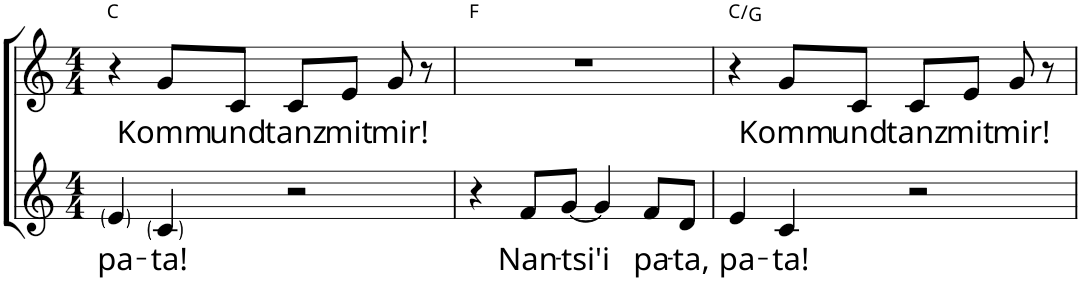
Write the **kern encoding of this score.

**kern	**text	**kern	**text	**harte
*part2	*part2	*part1	*part1	*part1
*staff2	*staff2	*staff1	*staff1	*
*I"Voice	*	*I"Voice	*	*
*clefG2	*	*clefG2	*	*
*k[]	*	*k[]	*	*
*M4/4	*	*M4/4	*	*
=1	=1	=1	=1	=1
!	!LO:LY:b	!	!	!
4e/	pa-	4r	.	C:maj
!	!LO:LY:b	!	!LO:LY:b	!
4c/	-ta!	8g/L	Komm	.
!	!	!	!LO:LY:b	!
.	.	8c/J	und	.
!	!	!	!LO:LY:b	!
2r	.	8c/L	tanz	.
!	!	!	!LO:LY:b	!
.	.	8e/J	mit	.
!	!	!	!LO:LY:b	!
.	.	8g/	mir!	.
.	.	8r	.	.
=2	=2	=2	=2	=2
4r	.	1r	.	F:maj
!	!LO:LY:b	!	!	!
8f/L	Nan-	.	.	.
!	!LO:LY:b	!	!	!
[8g/J	-tsi'i	.	.	.
4g/]	.	.	.	.
!	!LO:LY:b	!	!	!
8f/L	pa-	.	.	.
!	!LO:LY:b	!	!	!
8d/J	-ta,	.	.	.
=3	=3	=3	=3	=3
!	!LO:LY:b	!	!	!
4e/	pa-	4r	.	C:maj/5
!	!LO:LY:b	!	!LO:LY:b	!
4c/	-ta!	8g/L	Komm	.
!	!	!	!LO:LY:b	!
.	.	8c/J	und	.
!	!	!	!LO:LY:b	!
2r	.	8c/L	tanz	.
!	!	!	!LO:LY:b	!
.	.	8e/J	mit	.
!	!	!	!LO:LY:b	!
.	.	8g/	mir!	.
.	.	8r	.	.
=	=	=	=	=
*-	*-	*-	*-	*-
